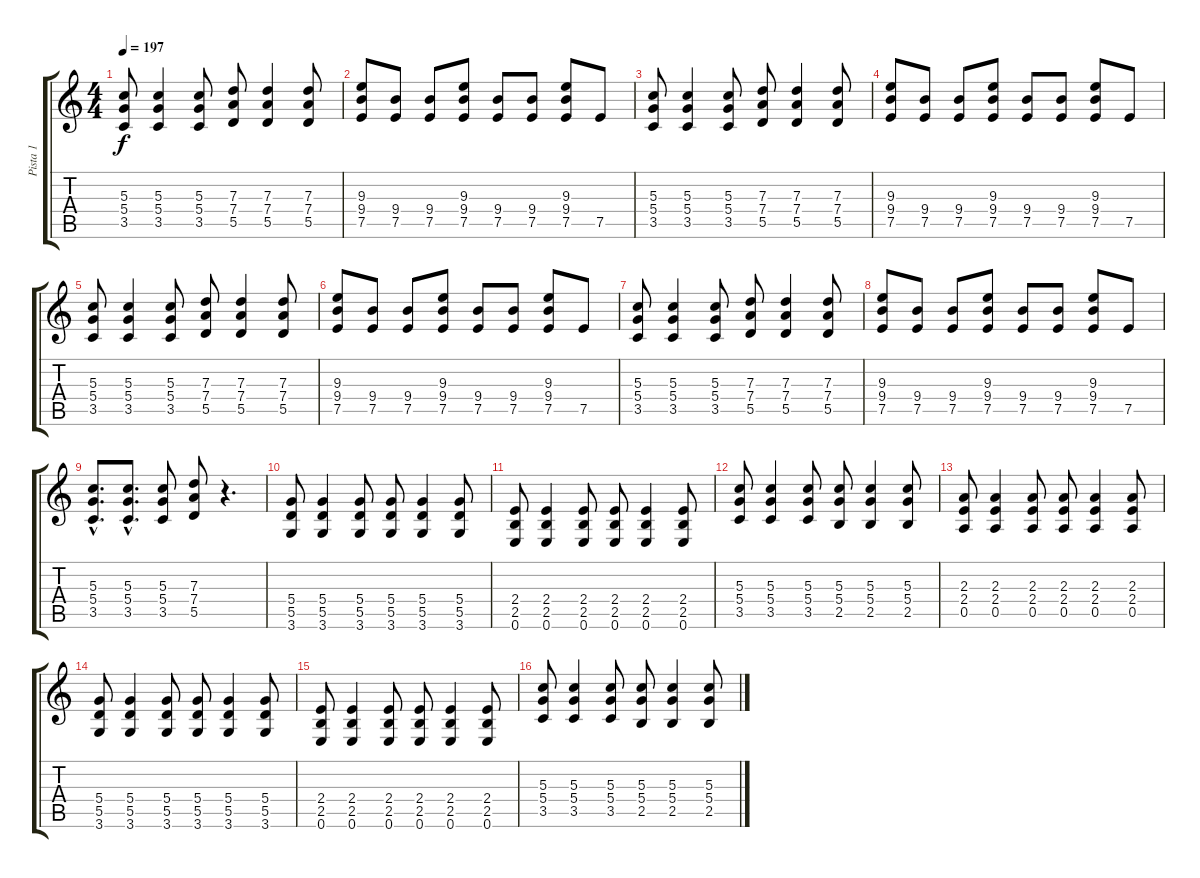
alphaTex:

\track ("Pista 1" "Pista 1") {instrument distortionguitar}
\staff {score tabs}
\tuning (E4 B3 G3 D3 A2 E2) {hide}
\ts (4 4)
\tempo 197
\clef g2
\ks c
(5.3 5.4 3.5).8{dy f} (5.3 5.4 3.5).4 (5.3 5.4 3.5).8 (7.3 7.4 5.5).8 (7.3 7.4 5.5).4 (7.3 7.4 5.5).8 |
(9.3 9.4 7.5).8 (9.4 7.5).8 (9.4 7.5).8 (9.3 9.4 7.5).8 (9.4 7.5).8 (9.4 7.5).8 (9.3 9.4 7.5).8 7.5.8 |
(5.3 5.4 3.5).8 (5.3 5.4 3.5).4 (5.3 5.4 3.5).8 (7.3 7.4 5.5).8 (7.3 7.4 5.5).4 (7.3 7.4 5.5).8 |
(9.3 9.4 7.5).8 (9.4 7.5).8 (9.4 7.5).8 (9.3 9.4 7.5).8 (9.4 7.5).8 (9.4 7.5).8 (9.3 9.4 7.5).8 7.5.8 |
(5.3 5.4 3.5).8 (5.3 5.4 3.5).4 (5.3 5.4 3.5).8 (7.3 7.4 5.5).8 (7.3 7.4 5.5).4 (7.3 7.4 5.5).8 |
(9.3 9.4 7.5).8 (9.4 7.5).8 (9.4 7.5).8 (9.3 9.4 7.5).8 (9.4 7.5).8 (9.4 7.5).8 (9.3 9.4 7.5).8 7.5.8 |
(5.3 5.4 3.5).8 (5.3 5.4 3.5).4 (5.3 5.4 3.5).8 (7.3 7.4 5.5).8 (7.3 7.4 5.5).4 (7.3 7.4 5.5).8 |
(9.3 9.4 7.5).8 (9.4 7.5).8 (9.4 7.5).8 (9.3 9.4 7.5).8 (9.4 7.5).8 (9.4 7.5).8 (9.3 9.4 7.5).8 7.5.8 |
(5.3{hac} 5.4{hac} 3.5{hac}).8{d} (5.3{hac} 5.4{hac} 3.5{hac}).8{d} (5.3 5.4 3.5).8 (7.3 7.4 5.5).8 r.4{d} |
(5.4 5.5 3.6).8 (5.4 5.5 3.6).4 (5.4 5.5 3.6).8 (5.4 5.5 3.6).8 (5.4 5.5 3.6).4 (5.4 5.5 3.6).8 |
(2.4 2.5 0.6).8 (2.4 2.5 0.6).4 (2.4 2.5 0.6).8 (2.4 2.5 0.6).8 (2.4 2.5 0.6).4 (2.4 2.5 0.6).8 |
(5.3 5.4 3.5).8 (5.3 5.4 3.5).4 (5.3 5.4 3.5).8 (5.3 5.4 2.5).8 (5.3 5.4 2.5).4 (5.3 5.4 2.5).8 |
(2.3 2.4 0.5).8 (2.3 2.4 0.5).4 (2.3 2.4 0.5).8 (2.3 2.4 0.5).8 (2.3 2.4 0.5).4 (2.3 2.4 0.5).8 |
(5.4 5.5 3.6).8 (5.4 5.5 3.6).4 (5.4 5.5 3.6).8 (5.4 5.5 3.6).8 (5.4 5.5 3.6).4 (5.4 5.5 3.6).8 |
(2.4 2.5 0.6).8 (2.4 2.5 0.6).4 (2.4 2.5 0.6).8 (2.4 2.5 0.6).8 (2.4 2.5 0.6).4 (2.4 2.5 0.6).8 |
(5.3 5.4 3.5).8 (5.3 5.4 3.5).4 (5.3 5.4 3.5).8 (5.3 5.4 2.5).8 (5.3 5.4 2.5).4 (5.3 5.4 2.5).8
